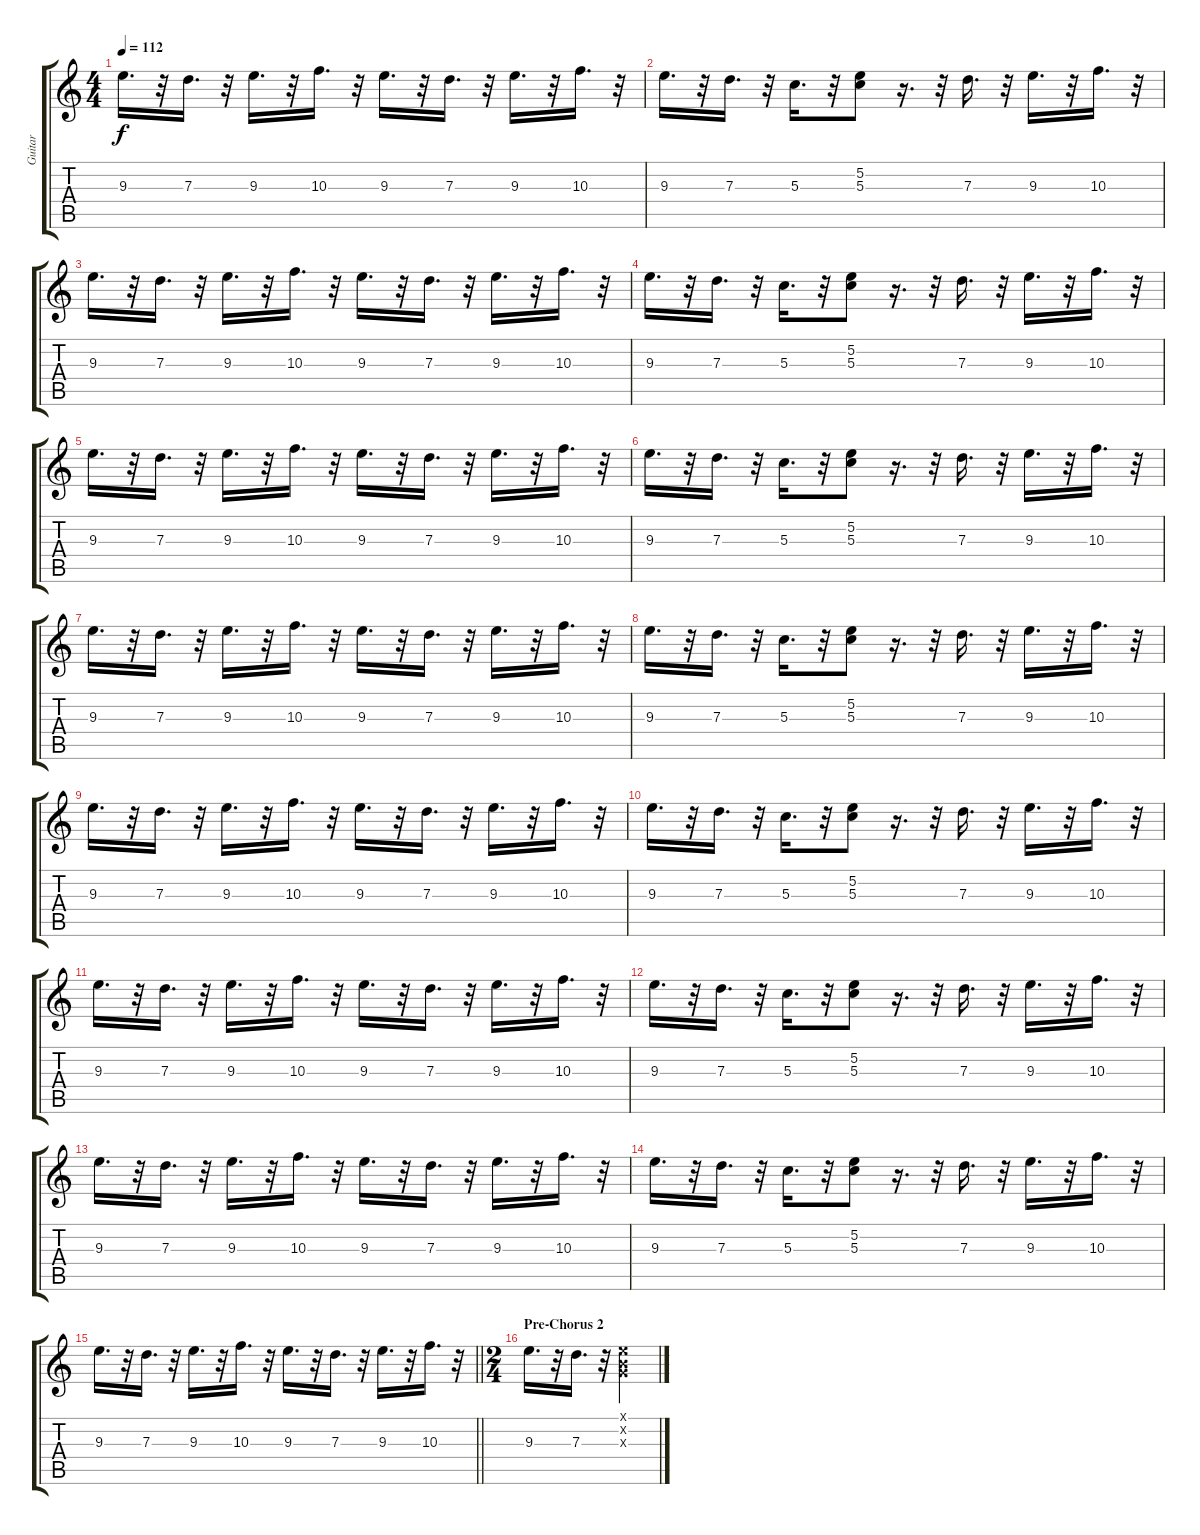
\track ("Guitar" "Guitar") {instrument overdrivenguitar}
\staff {score tabs}
\tuning (E4 B3 G3 D3 A2 E2) {hide}
\ts (4 4)
\tempo 112
\clef g2
\ks c
9.3.16{d dy f} r.32 7.3.16{d} r.32 9.3.16{d} r.32 10.3.16{d} r.32 9.3.16{d} r.32 7.3.16{d} r.32 9.3.16{d} r.32 10.3.16{d} r.32 |
9.3.16{d} r.32 7.3.16{d} r.32 5.3.16{d} r.32 (5.2 5.3).8 r.16{d} r.32 7.3.16{d} r.32 9.3.16{d} r.32 10.3.16{d} r.32 |
9.3.16{d} r.32 7.3.16{d} r.32 9.3.16{d} r.32 10.3.16{d} r.32 9.3.16{d} r.32 7.3.16{d} r.32 9.3.16{d} r.32 10.3.16{d} r.32 |
9.3.16{d} r.32 7.3.16{d} r.32 5.3.16{d} r.32 (5.2 5.3).8 r.16{d} r.32 7.3.16{d} r.32 9.3.16{d} r.32 10.3.16{d} r.32 |
9.3.16{d} r.32 7.3.16{d} r.32 9.3.16{d} r.32 10.3.16{d} r.32 9.3.16{d} r.32 7.3.16{d} r.32 9.3.16{d} r.32 10.3.16{d} r.32 |
9.3.16{d} r.32 7.3.16{d} r.32 5.3.16{d} r.32 (5.2 5.3).8 r.16{d} r.32 7.3.16{d} r.32 9.3.16{d} r.32 10.3.16{d} r.32 |
9.3.16{d} r.32 7.3.16{d} r.32 9.3.16{d} r.32 10.3.16{d} r.32 9.3.16{d} r.32 7.3.16{d} r.32 9.3.16{d} r.32 10.3.16{d} r.32 |
9.3.16{d} r.32 7.3.16{d} r.32 5.3.16{d} r.32 (5.2 5.3).8 r.16{d} r.32 7.3.16{d} r.32 9.3.16{d} r.32 10.3.16{d} r.32 |
9.3.16{d} r.32 7.3.16{d} r.32 9.3.16{d} r.32 10.3.16{d} r.32 9.3.16{d} r.32 7.3.16{d} r.32 9.3.16{d} r.32 10.3.16{d} r.32 |
9.3.16{d} r.32 7.3.16{d} r.32 5.3.16{d} r.32 (5.2 5.3).8 r.16{d} r.32 7.3.16{d} r.32 9.3.16{d} r.32 10.3.16{d} r.32 |
9.3.16{d} r.32 7.3.16{d} r.32 9.3.16{d} r.32 10.3.16{d} r.32 9.3.16{d} r.32 7.3.16{d} r.32 9.3.16{d} r.32 10.3.16{d} r.32 |
9.3.16{d} r.32 7.3.16{d} r.32 5.3.16{d} r.32 (5.2 5.3).8 r.16{d} r.32 7.3.16{d} r.32 9.3.16{d} r.32 10.3.16{d} r.32 |
9.3.16{d} r.32 7.3.16{d} r.32 9.3.16{d} r.32 10.3.16{d} r.32 9.3.16{d} r.32 7.3.16{d} r.32 9.3.16{d} r.32 10.3.16{d} r.32 |
9.3.16{d} r.32 7.3.16{d} r.32 5.3.16{d} r.32 (5.2 5.3).8 r.16{d} r.32 7.3.16{d} r.32 9.3.16{d} r.32 10.3.16{d} r.32 |
\barLineRight lightlight
9.3.16{d} r.32 7.3.16{d} r.32 9.3.16{d} r.32 10.3.16{d} r.32 9.3.16{d} r.32 7.3.16{d} r.32 9.3.16{d} r.32 10.3.16{d} r.32 |
\ts (2 4)
\section ("" "Pre-Chorus 2")
9.3.16{d} r.32 7.3.16{d} r.32 (0.1{x} 0.2{x} 0.3{x}).4
